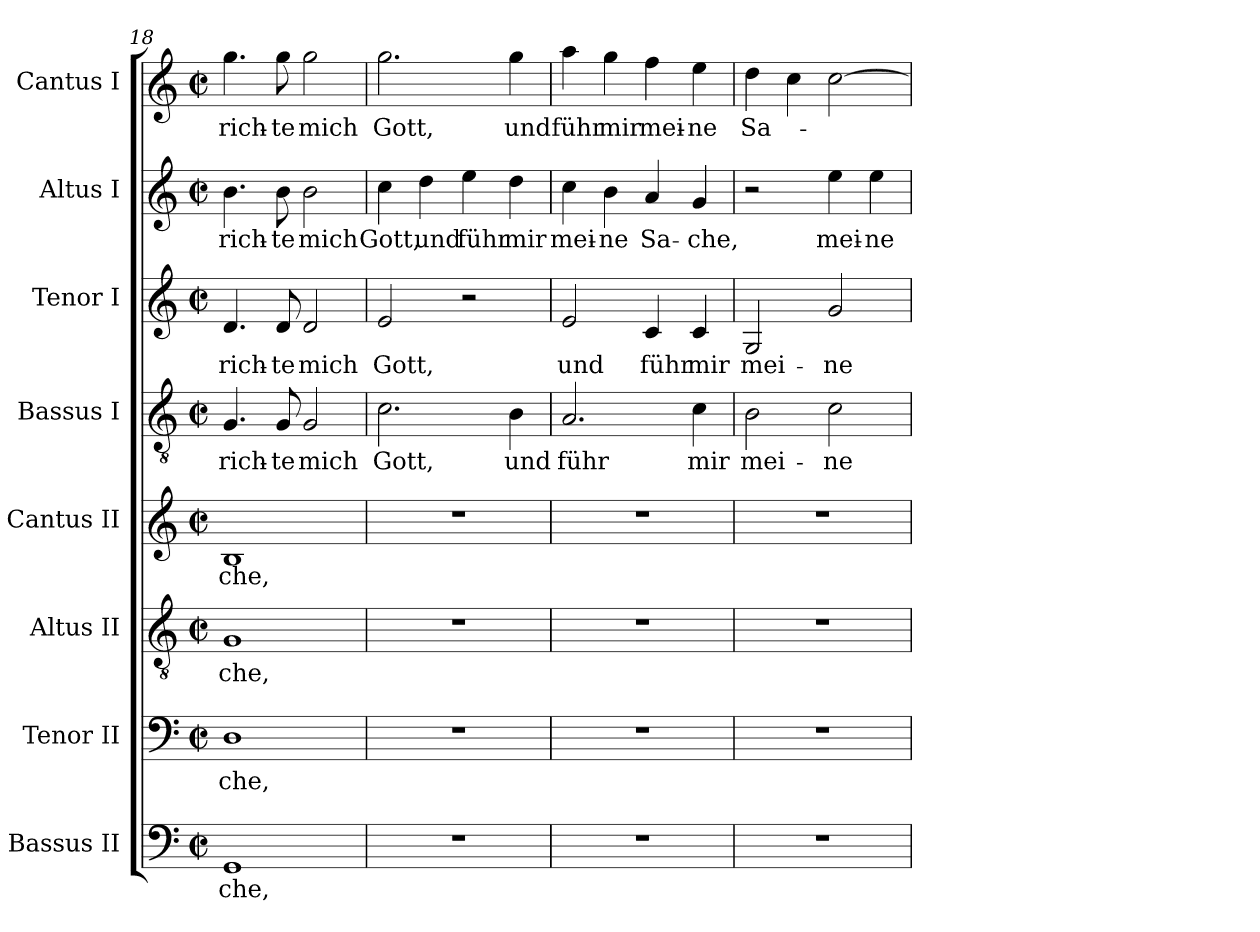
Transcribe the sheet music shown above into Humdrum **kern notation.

**kern	**text	**kern	**text	**kern	**text	**kern	**text	**kern	**text	**kern	**text	**kern	**text	**kern	**text
*part8	*part8	*part7	*part7	*part6	*part6	*part5	*part5	*part4	*part4	*part3	*part3	*part2	*part2	*part1	*part1
*staff8	*staff8	*staff7	*staff7	*staff6	*staff6	*staff5	*staff5	*staff4	*staff4	*staff3	*staff3	*staff2	*staff2	*staff1	*staff1
*I"Bassus II	*	*I"Tenor II	*	*I"Altus II	*	*I"Cantus II	*	*I"Bassus I	*	*I"Tenor I	*	*I"Altus I	*	*I"Cantus I	*
*I'B2	*	*I'T2	*	*I'A2	*	*I'C2	*	*I'B1	*	*I'T1	*	*I'A1	*	*I'C1	*
!!LO:PB:g=z
*clefF4	*	*clefF4	*	*clefGv2	*	*clefG2	*	*clefGv2	*	*clefG2	*	*clefG2	*	*clefG2	*
*k[]	*	*k[]	*	*k[]	*	*k[]	*	*k[]	*	*k[]	*	*k[]	*	*k[]	*
*C:	*	*C:	*	*C:	*	*C:	*	*C:	*	*C:	*	*C:	*	*C:	*
*M2/2	*	*M2/2	*	*M2/2	*	*M2/2	*	*M2/2	*	*M2/2	*	*M2/2	*	*M2/2	*
*met(c|)	*	*met(c|)	*	*met(c|)	*	*met(c|)	*	*met(c|)	*	*met(c|)	*	*met(c|)	*	*met(c|)	*
=18	=18	=18	=18	=18	=18	=18	=18	=18	=18	=18	=18	=18	=18	=18	=18
!	!LO:LY:b	!	!	!	!	!	!	!	!	!	!	!	!	!	!
!	!	!	!LO:LY:b	!	!	!	!	!	!	!	!	!	!	!	!
!	!	!	!	!	!LO:LY:b	!	!	!	!	!	!	!	!	!	!
!	!	!	!	!	!	!	!LO:LY:b	!	!	!	!	!	!	!	!
!	!	!	!	!	!	!	!	!	!LO:LY:b	!	!	!	!	!	!
!	!	!	!	!	!	!	!	!	!	!	!LO:LY:b	!	!	!	!
!	!	!	!	!	!	!	!	!	!	!	!	!	!LO:LY:b	!	!
!	!	!	!	!	!	!	!	!	!	!	!	!	!	!	!LO:LY:b
1GG	-che,	1D	-che,	1G	-che,	1B	-che,	4.G/	rich-	4.d/	rich-	4.b\	rich-	4.gg\	rich-
!	!	!	!	!	!	!	!	!	!LO:LY:b	!	!	!	!	!	!
!	!	!	!	!	!	!	!	!	!	!	!LO:LY:b	!	!	!	!
!	!	!	!	!	!	!	!	!	!	!	!	!	!LO:LY:b	!	!
!	!	!	!	!	!	!	!	!	!	!	!	!	!	!	!LO:LY:b
.	.	.	.	.	.	.	.	8G/	-te	8d/	-te	8b\	-te	8gg\	-te
!	!	!	!	!	!	!	!	!	!LO:LY:b	!	!	!	!	!	!
!	!	!	!	!	!	!	!	!	!	!	!LO:LY:b	!	!	!	!
!	!	!	!	!	!	!	!	!	!	!	!	!	!LO:LY:b	!	!
!	!	!	!	!	!	!	!	!	!	!	!	!	!	!	!LO:LY:b
.	.	.	.	.	.	.	.	2G/	mich	2d/	mich	2b\	mich	2gg\	mich
=19	=19	=19	=19	=19	=19	=19	=19	=19	=19	=19	=19	=19	=19	=19	=19
!	!	!	!	!	!	!	!	!	!LO:LY:b	!	!	!	!	!	!
!	!	!	!	!	!	!	!	!	!	!	!LO:LY:b	!	!	!	!
!	!	!	!	!	!	!	!	!	!	!	!	!	!LO:LY:b	!	!
!	!	!	!	!	!	!	!	!	!	!	!	!	!	!	!LO:LY:b
1r	.	1r	.	1r	.	1r	.	2.c\	Gott,	2e/	Gott,	4cc\	Gott,	2.gg\	Gott,
!	!	!	!	!	!	!	!	!	!	!	!	!	!LO:LY:b	!	!
.	.	.	.	.	.	.	.	.	.	.	.	4dd\	und	.	.
!	!	!	!	!	!	!	!	!	!	!	!	!	!LO:LY:b	!	!
.	.	.	.	.	.	.	.	.	.	2r	.	4ee\	führ	.	.
!	!	!	!	!	!	!	!	!	!LO:LY:b	!	!	!	!	!	!
!	!	!	!	!	!	!	!	!	!	!	!	!	!LO:LY:b	!	!
!	!	!	!	!	!	!	!	!	!	!	!	!	!	!	!LO:LY:b
.	.	.	.	.	.	.	.	4B\	und	.	.	4dd\	mir	4gg\	und
=20	=20	=20	=20	=20	=20	=20	=20	=20	=20	=20	=20	=20	=20	=20	=20
!	!	!	!	!	!	!	!	!	!LO:LY:b	!	!	!	!	!	!
!	!	!	!	!	!	!	!	!	!	!	!LO:LY:b	!	!	!	!
!	!	!	!	!	!	!	!	!	!	!	!	!	!LO:LY:b	!	!
!	!	!	!	!	!	!	!	!	!	!	!	!	!	!	!LO:LY:b
1r	.	1r	.	1r	.	1r	.	2.A/	führ	2e/	und	4cc\	mei-	4aa\	führ
!	!	!	!	!	!	!	!	!	!	!	!	!	!LO:LY:b	!	!
!	!	!	!	!	!	!	!	!	!	!	!	!	!	!	!LO:LY:b
.	.	.	.	.	.	.	.	.	.	.	.	4b\	-ne	4gg\	mir
!	!	!	!	!	!	!	!	!	!	!	!LO:LY:b	!	!	!	!
!	!	!	!	!	!	!	!	!	!	!	!	!	!LO:LY:b	!	!
!	!	!	!	!	!	!	!	!	!	!	!	!	!	!	!LO:LY:b
.	.	.	.	.	.	.	.	.	.	4c/	führ	4a/	Sa-	4ff\	mei-
!	!	!	!	!	!	!	!	!	!LO:LY:b	!	!	!	!	!	!
!	!	!	!	!	!	!	!	!	!	!	!LO:LY:b	!	!	!	!
!	!	!	!	!	!	!	!	!	!	!	!	!	!LO:LY:b	!	!
!	!	!	!	!	!	!	!	!	!	!	!	!	!	!	!LO:LY:b
.	.	.	.	.	.	.	.	4c\	mir	4c/	mir	4g/	-che,	4ee\	-ne
=21	=21	=21	=21	=21	=21	=21	=21	=21	=21	=21	=21	=21	=21	=21	=21
!	!	!	!	!	!	!	!	!	!LO:LY:b	!	!	!	!	!	!
!	!	!	!	!	!	!	!	!	!	!	!LO:LY:b	!	!	!	!
!	!	!	!	!	!	!	!	!	!	!	!	!	!	!	!LO:LY:b
1r	.	1r	.	1r	.	1r	.	2B\	mei-	2G/	mei-	2r	.	4dd\	Sa-
.	.	.	.	.	.	.	.	.	.	.	.	.	.	4cc\	.
!	!	!	!	!	!	!	!	!	!LO:LY:b	!	!	!	!	!	!
!	!	!	!	!	!	!	!	!	!	!	!LO:LY:b	!	!	!	!
!	!	!	!	!	!	!	!	!	!	!	!	!	!LO:LY:b	!	!
.	.	.	.	.	.	.	.	2c\	-ne	2g/	-ne	4ee\	mei-	[2cc\	.
!	!	!	!	!	!	!	!	!	!	!	!	!	!LO:LY:b	!	!
.	.	.	.	.	.	.	.	.	.	.	.	4ee\	-ne	.	.
=	=	=	=	=	=	=	=	=	=	=	=	=	=	=	=
*-	*-	*-	*-	*-	*-	*-	*-	*-	*-	*-	*-	*-	*-	*-	*-
